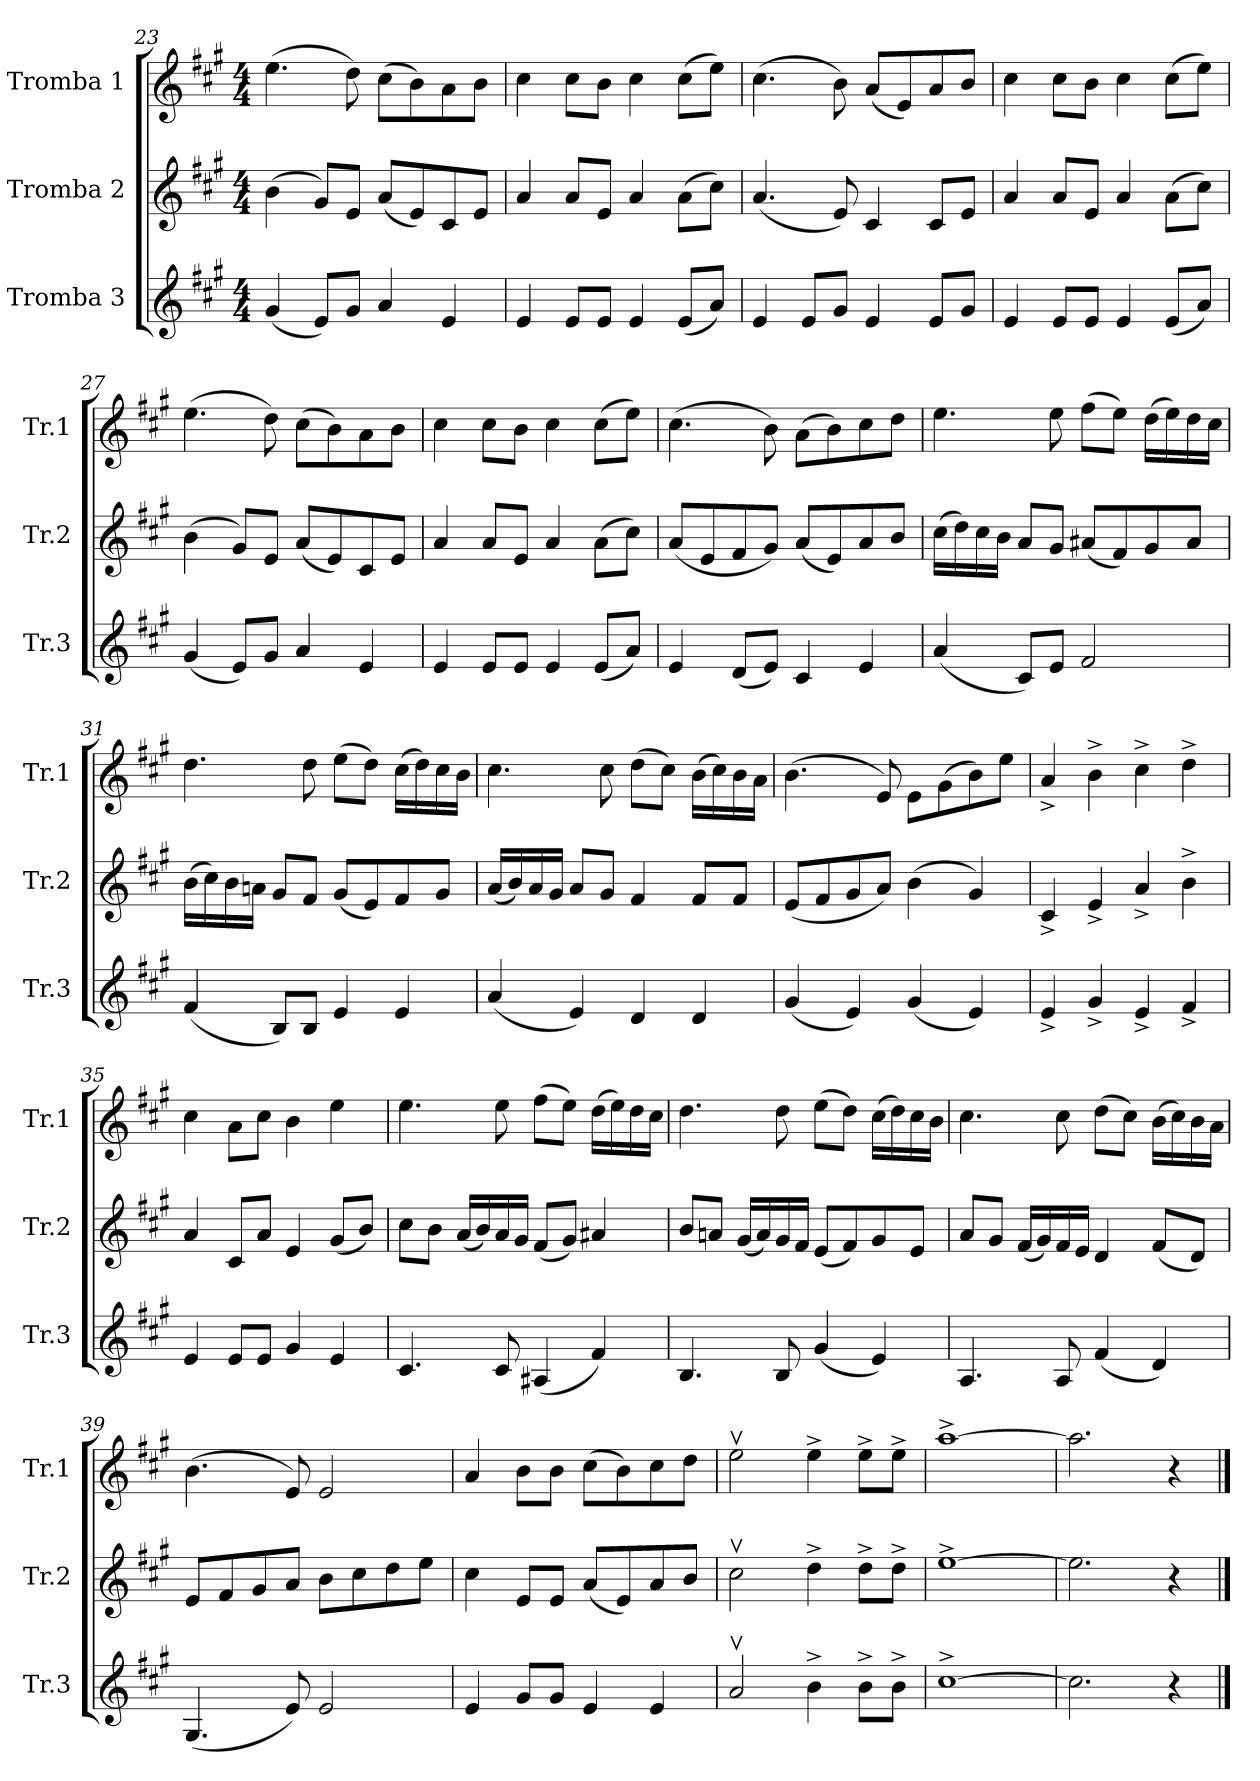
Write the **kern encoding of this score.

**kern	**kern	**kern
*part3	*part2	*part1
*staff3	*staff2	*staff1
*I"Tromba 3	*I"Tromba 2	*I"Tromba 1
*I'Tr.3	*I'Tr.2	*I'Tr.1
!!LO:LB:g=z
*clefG2	*clefG2	*clefG2
*ITrd1c2	*ITrd1c2	*ITrd1c2
*k[f#]	*k[f#]	*k[f#]
*G:	*G:	*G:
*M4/4	*M4/4	*M4/4
=23	=23	=23
(4f#i/	(4ai\	(4.ddi\
8di/L)	8f#i/L)	.
8f#i/J	8di/J	8cci\)
4gi/	(8gi/L	(8bi\L
.	8di/)	8ai\)
4di/	8Bi/	8gi\
.	8di/J	8ai\J
=24	=24	=24
4di/	4gi/	4bi\
8di/L	8gi/L	8bi\L
8di/J	8di/J	8ai\J
4di/	4gi/	4bi\
(8di/L	(8gi\L	(8bi\L
8gi/J)	8bi\J)	8ddi\J)
=25	=25	=25
4di/	(4.gi/	(4.bi\
8di/L	.	.
8f#i/J	8di/)	8ai\)
4di/	4Bi/	(8gi/L
.	.	8di/)
8di/L	8Bi/L	8gi/
8f#i/J	8di/J	8ai/J
=26	=26	=26
4di/	4gi/	4bi\
8di/L	8gi/L	8bi\L
8di/J	8di/J	8ai\J
4di/	4gi/	4bi\
(8di/L	(8gi\L	(8bi\L
8gi/J)	8bi\J)	8ddi\J)
!!LO:LB:g=z
=27	=27	=27
(4f#i/	(4ai\	(4.ddi\
8di/L)	8f#i/L)	.
8f#i/J	8di/J	8cci\)
4gi/	(8gi/L	(8bi\L
.	8di/)	8ai\)
4di/	8Bi/	8gi\
.	8di/J	8ai\J
=28	=28	=28
4di/	4gi/	4bi\
8di/L	8gi/L	8bi\L
8di/J	8di/J	8ai\J
4di/	4gi/	4bi\
(8di/L	(8gi\L	(8bi\L
8gi/J)	8bi\J)	8ddi\J)
=29	=29	=29
4di/	(8gi/L	(4.bi\
.	8di/	.
(8ci/L	8ei/	.
8di/J)	8f#i/J)	8ai\)
4Bi/	(8gi/L	(8gi\L
.	8di/)	8ai\)
4di/	8gi/	8bi\
.	8ai/J	8cci\J
=30	=30	=30
(4gi/	(16bi\LL	4.ddi\
.	16cci\)	.
.	16bi\	.
.	16ai\JJ	.
8Bi/L)	8gi/L	.
8di/J	8f#i/J	8ddi\
2ei/	(8g#Xi/L	(8eei\L
.	8ei/)	8ddi\J)
.	8f#i/	(16cci\LL
.	.	16ddi\)
.	8g#i/J	16cci\
.	.	16bi\JJ
!!LO:PB:g=z
=31	=31	=31
(4ei/	(16ai\LL	4.cci\
.	16bi\)	.
.	16ai\	.
.	16gni\JJ	.
8Ai/L)	8f#i/L	.
8Ai/J	8ei/J	8cci\
4di/	(8f#i/L	(8ddi\L
.	8di/)	8cci\J)
4di/	8ei/	(16bi\LL
.	.	16cci\)
.	8f#i/J	16bi\
.	.	16ai\JJ
=32	=32	=32
(4gi/	(16gi/LL	4.bi\
.	16ai/)	.
.	16gi/	.
.	16f#i/JJ	.
4di/)	8gi/L	.
.	8f#i/J	8bi\
4ci/	4ei/	(8cci\L
.	.	8bi\J)
4ci/	8ei/L	(16ai\LL
.	.	16bi\)
.	8ei/J	16ai\
.	.	16gi\JJ
=33	=33	=33
(4f#i/	(8di/L	(4.ai\
.	8ei/	.
4di/)	8f#i/	.
.	8gi/J)	8di/)
(4f#i/	(4ai\	8di\L
.	.	(8f#i\
4di/)	4f#i/)	8ai\)
.	.	8ddi\J
=34	=34	=34
4d^i/	4B^i/	4g^i/
4f#^i/	4d^i/	4a^i\
4d^i/	4g^i/	4b^i\
4e^i/	4a^i\	4cc^i\
!!LO:LB:g=z
=35	=35	=35
4di/	4gi/	4bi\
8di/L	8Bi/L	8gi\L
8di/J	8gi/J	8bi\J
4f#i/	4di/	4ai\
4di/	(8f#i/L	4ddi\
.	8ai/J)	.
=36	=36	=36
4.Bi/	8bi\L	4.ddi\
.	8ai\J	.
.	(16gi/LL	.
.	16ai/)	.
8Bi/	16gi/	8ddi\
.	16f#i/JJ	.
(4G#Xi/	(8ei/L	(8eei\L
.	8f#i/J)	8ddi\J)
4ei/)	4g#Xi/	(16cci\LL
.	.	16ddi\)
.	.	16cci\
.	.	16bi\JJ
=37	=37	=37
4.Ai/	8ai/L	4.cci\
.	8gni/J	.
.	(16f#i/LL	.
.	16gi/)	.
8Ai/	16f#i/	8cci\
.	16ei/JJ	.
(4f#i/	(8di/L	(8ddi\L
.	8ei/)	8cci\J)
4di/)	8f#i/	(16bi\LL
.	.	16cci\)
.	8di/J	16bi\
.	.	16ai\JJ
!!LO:LB:g=z
=38	=38	=38
4.Gi/	8gi/L	4.bi\
.	8f#i/J	.
.	(16ei/LL	.
.	16f#i/)	.
8Gi/	16ei/	8bi\
.	16di/JJ	.
(4ei/	4ci/	(8cci\L
.	.	8bi\J)
4ci/)	(8ei/L	(16ai\LL
.	.	16bi\)
.	8ci/J)	16ai\
.	.	16gi\JJ
=39	=39	=39
(4.F#i/	8di/L	(4.ai\
.	8ei/	.
.	8f#i/	.
8di/)	8gi/J	8di/)
2di/	8ai\L	2di/
.	8bi\	.
.	8cci\	.
.	8ddi\J	.
!!LO:LB:g=z
=40	=40	=40
4di/	4bi\	4gi/
8f#i/L	8di/L	8ai\L
8f#i/J	8di/J	8ai\J
4di/	(8gi/L	(8bi\L
.	8di/)	8ai\)
4di/	8gi/	8bi\
.	8ai/J	8cci\J
=41	=41	=41
2gvi/	2bvi\	2ddvi\
4a^i\	4cc^i\	4dd^i\
8a^i\L	8cc^i\L	8dd^i\L
8a^i\J	8cc^i\J	8dd^i\J
=42	=42	=42
[>1b^i	[>1dd^i	[>1gg^i
=43	=43	=43
2.bi\]	2.ddi\]	2.ggi\]
4r	4r	4r
==	==	==
*-	*-	*-
